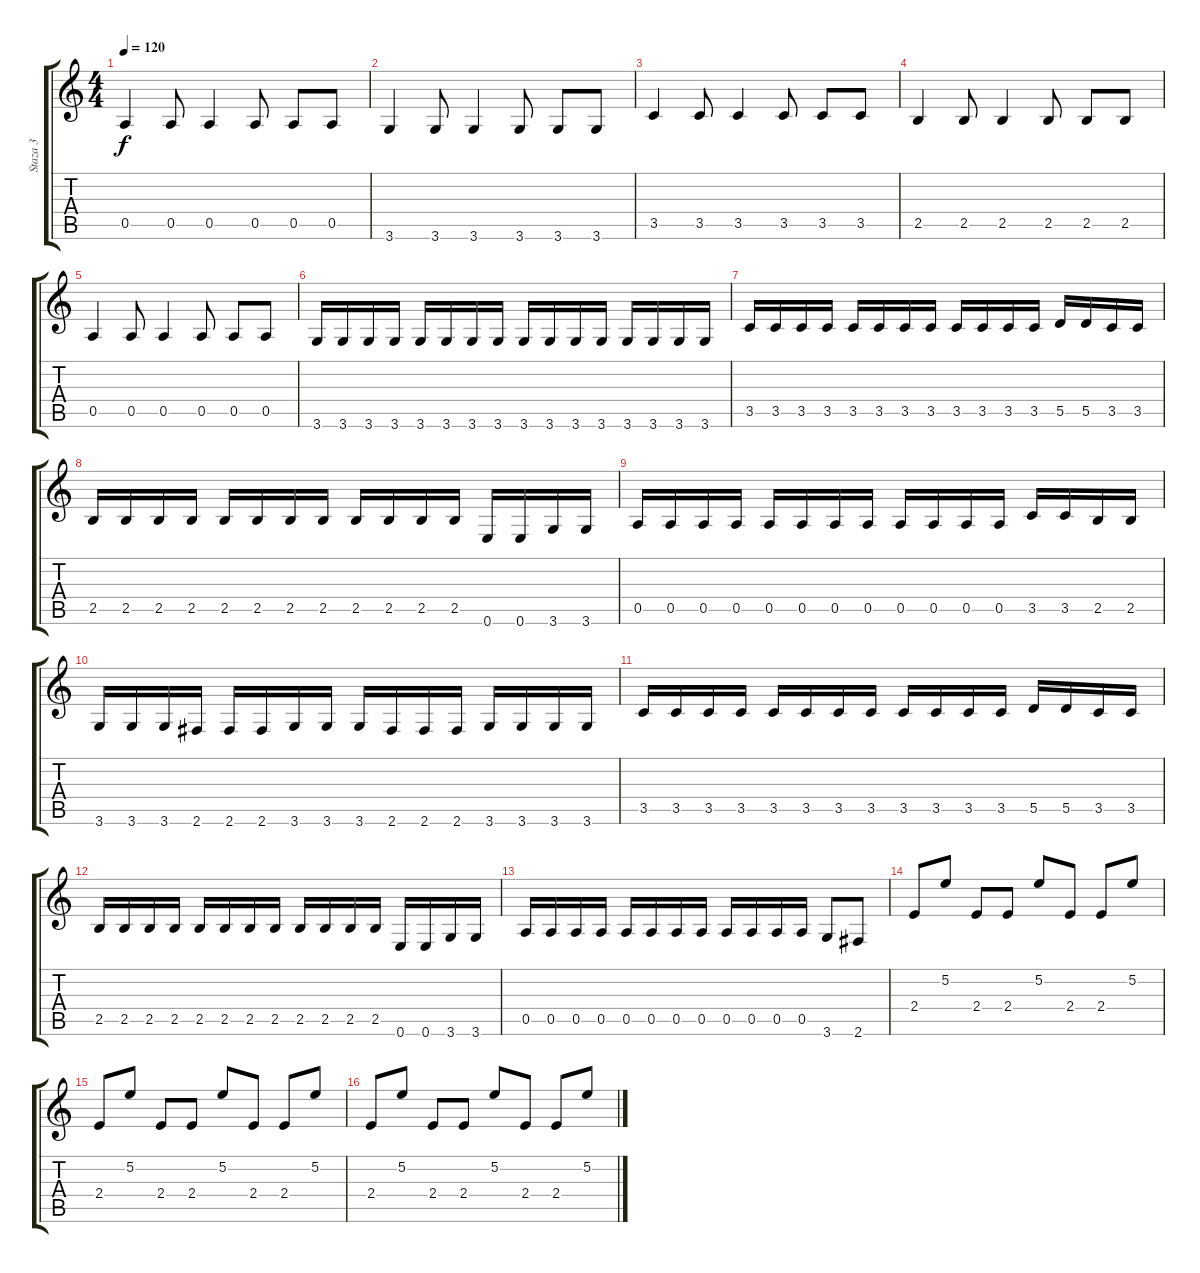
\track ("Staza 3" "Staza 3") {instrument electricbassfinger}
\staff {score tabs}
\tuning (E4 B3 G3 D3 A2 E2) {hide}
\ts (4 4)
\tempo 120
\clef g2
\ks c
0.5.4{dy f} 0.5.8 0.5.4 0.5.8 0.5.8 0.5.8 |
3.6.4 3.6.8 3.6.4 3.6.8 3.6.8 3.6.8 |
3.5.4 3.5.8 3.5.4 3.5.8 3.5.8 3.5.8 |
2.5.4 2.5.8 2.5.4 2.5.8 2.5.8 2.5.8 |
0.5.4 0.5.8 0.5.4 0.5.8 0.5.8 0.5.8 |
3.6.16 3.6.16 3.6.16 3.6.16 3.6.16 3.6.16 3.6.16 3.6.16 3.6.16 3.6.16 3.6.16 3.6.16 3.6.16 3.6.16 3.6.16 3.6.16 |
3.5.16 3.5.16 3.5.16 3.5.16 3.5.16 3.5.16 3.5.16 3.5.16 3.5.16 3.5.16 3.5.16 3.5.16 5.5.16 5.5.16 3.5.16 3.5.16 |
2.5.16 2.5.16 2.5.16 2.5.16 2.5.16 2.5.16 2.5.16 2.5.16 2.5.16 2.5.16 2.5.16 2.5.16 0.6.16 0.6.16 3.6.16 3.6.16 |
0.5.16 0.5.16 0.5.16 0.5.16 0.5.16 0.5.16 0.5.16 0.5.16 0.5.16 0.5.16 0.5.16 0.5.16 3.5.16 3.5.16 2.5.16 2.5.16 |
3.6.16 3.6.16 3.6.16 2.6.16 2.6.16 2.6.16 3.6.16 3.6.16 3.6.16 2.6.16 2.6.16 2.6.16 3.6.16 3.6.16 3.6.16 3.6.16 |
3.5.16 3.5.16 3.5.16 3.5.16 3.5.16 3.5.16 3.5.16 3.5.16 3.5.16 3.5.16 3.5.16 3.5.16 5.5.16 5.5.16 3.5.16 3.5.16 |
2.5.16 2.5.16 2.5.16 2.5.16 2.5.16 2.5.16 2.5.16 2.5.16 2.5.16 2.5.16 2.5.16 2.5.16 0.6.16 0.6.16 3.6.16 3.6.16 |
0.5.16 0.5.16 0.5.16 0.5.16 0.5.16 0.5.16 0.5.16 0.5.16 0.5.16 0.5.16 0.5.16 0.5.16 3.6.8 2.6.8 |
2.4.8 5.2.8 2.4.8 2.4.8 5.2.8 2.4.8 2.4.8 5.2.8 |
2.4.8 5.2.8 2.4.8 2.4.8 5.2.8 2.4.8 2.4.8 5.2.8 |
2.4.8 5.2.8 2.4.8 2.4.8 5.2.8 2.4.8 2.4.8 5.2.8
